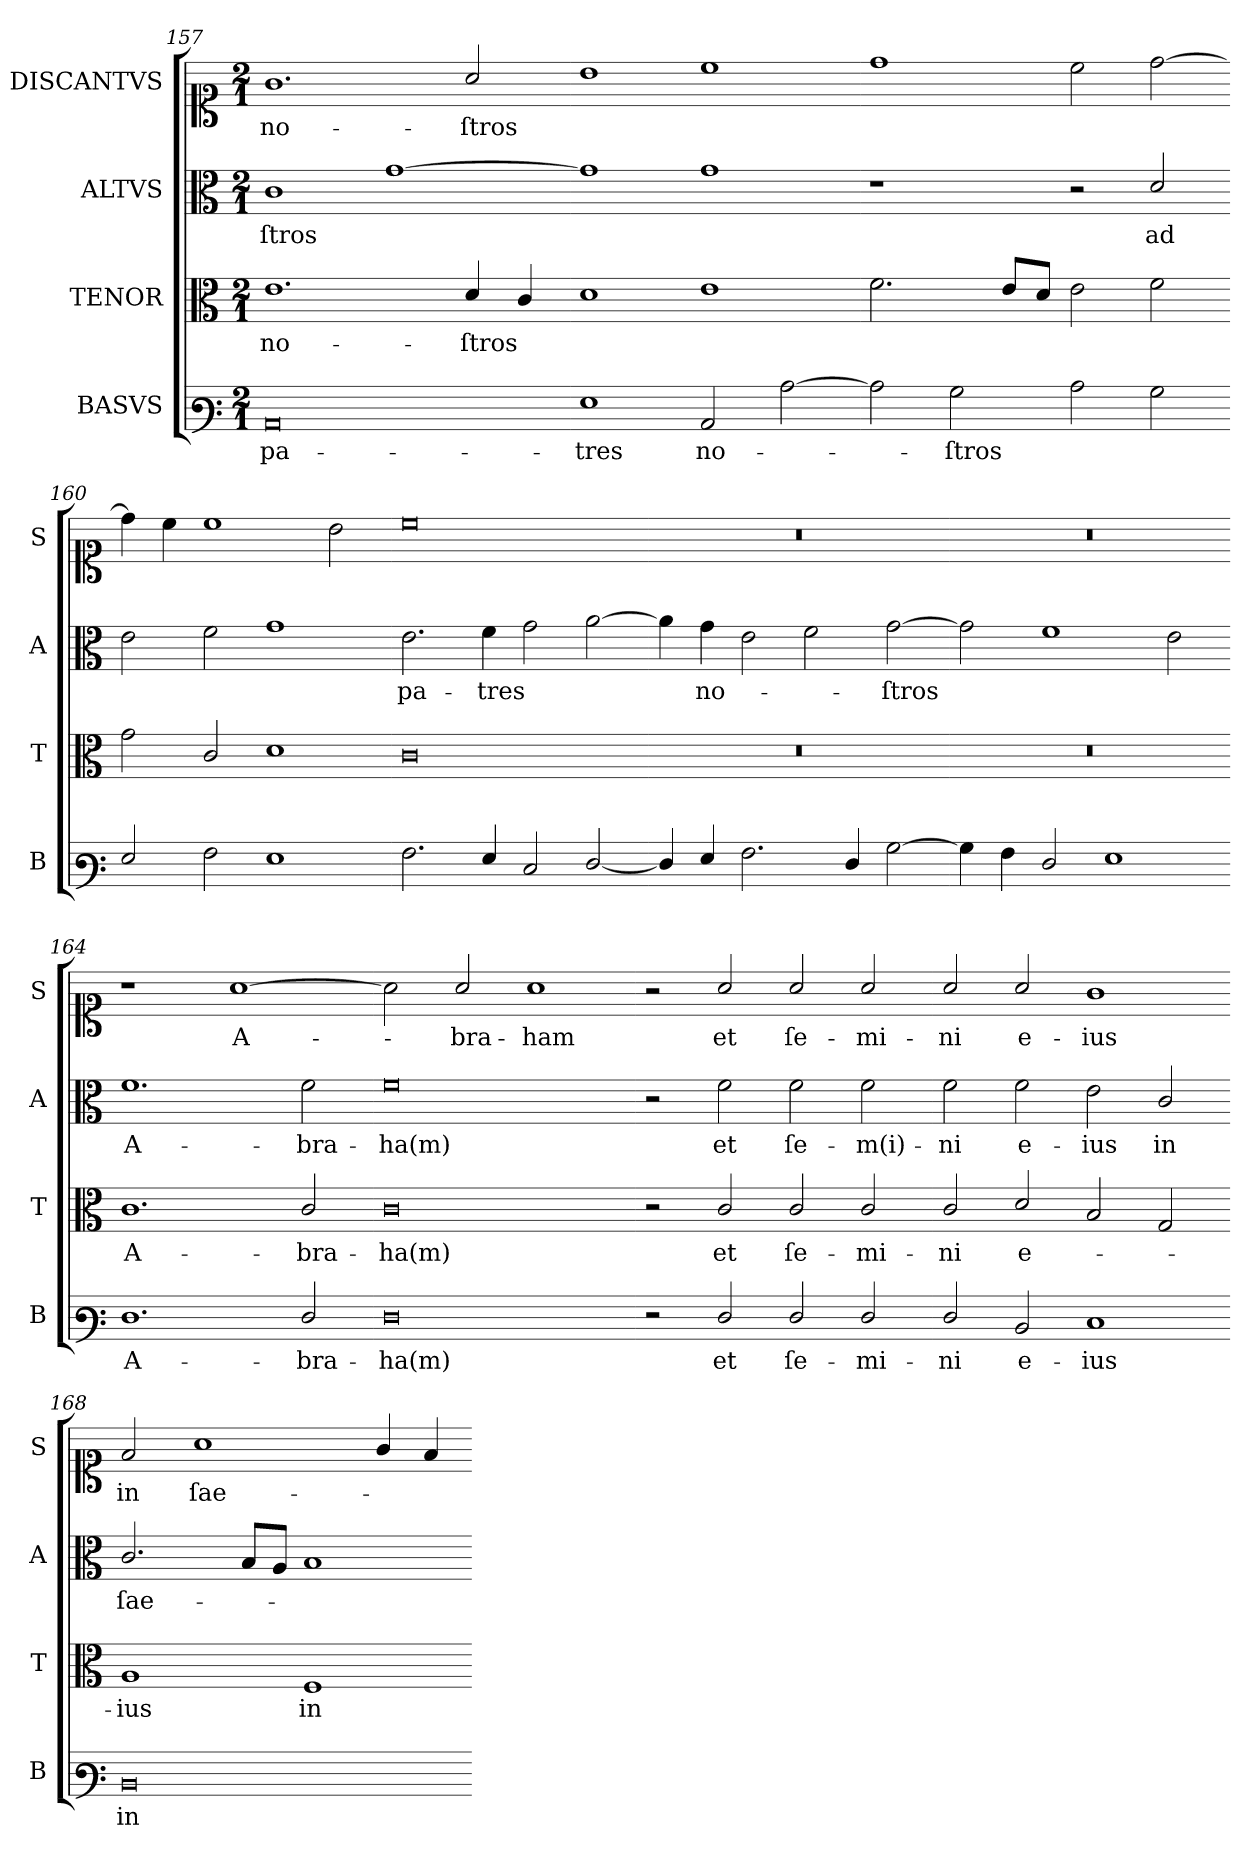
**kern	**text	**kern	**text	**kern	**text	**kern	**text
*part4	*part4	*part3	*part3	*part2	*part2	*part1	*part1
*staff4	*staff4	*staff3	*staff3	*staff2	*staff2	*staff1	*staff1
*I"BASVS	*	*I"TENOR	*	*I"ALTVS	*	*I"DISCANTVS	*
*I'B	*	*I'T	*	*I'A	*	*I'S	*
*clefF3	*	*clefC3	*	*clefC3	*	*clefC1	*
*k[]	*	*k[]	*	*k[]	*	*k[]	*
*A:aeo	*	*A:aeo	*	*A:aeo	*	*A:aeo	*
*M2/1	*	*M2/1	*	*M2/1	*	*M2/1	*
=157	=157	=157	=157	=157	=157	=157	=157
!	!LO:LY:i	!	!	!	!	!	!
0C	pa-	1.e	no-	1c	-ſtros	1.g	no-
.	.	.	.	[1g	.	.	.
.	.	4d/	-ſtros	.	.	2a/	-ſtros
.	.	4c/	.	.	.	.	.
=158-	=158-	=158-	=158-	=158-	=158-	=158-	=158-
!	!LO:LY:i	!	!	!	!	!	!
1G	-tres	1d	.	1g]	.	1b	.
!	!LO:LY:i	!	!	!	!	!	!
2C/	no-	1e	.	1g	.	1cc	.
[2c\	.	.	.	.	.	.	.
=159-	=159-	=159-	=159-	=159-	=159-	=159-	=159-
2c\]	.	2.f\	.	1r	.	1dd	.
!	!LO:LY:i	!	!	!	!	!	!
2B\	-ſtros	.	.	.	.	.	.
.	.	8e/L	.	.	.	.	.
.	.	8d/J	.	.	.	.	.
2c\	.	2e\	.	2r	.	2cc\	.
2B\	.	2f\	.	2d/	ad	[2dd\	.
=160-	=160-	=160-	=160-	=160-	=160-	=160-	=160-
2G/	.	2g\	.	2e\	.	4dd\]	.
.	.	.	.	.	.	4cc\	.
2A\	.	2c/	.	2f\	.	1cc	.
1G	.	1d	.	1g	.	.	.
.	.	.	.	.	.	2b\	.
=161-	=161-	=161-	=161-	=161-	=161-	=161-	=161-
2.A\	.	0c	.	2.e\	pa-	0cc	.
4G/	.	.	.	4f\	-tres	.	.
2E/	.	.	.	2g\	.	.	.
[2F/	.	.	.	[2a\	.	.	.
=162-	=162-	=162-	=162-	=162-	=162-	=162-	=162-
4F/]	.	0r	.	4a\]	.	0r	.
4G/	.	.	.	4g\	no-	.	.
2.A\	.	.	.	2e\	.	.	.
.	.	.	.	2f\	.	.	.
4F/	.	.	.	.	.	.	.
[2B\	.	.	.	[2g\	-ſtros	.	.
=163-	=163-	=163-	=163-	=163-	=163-	=163-	=163-
4B\]	.	0r	.	2g\]	.	0r	.
4A\	.	.	.	.	.	.	.
2F/	.	.	.	1f	.	.	.
1G	.	.	.	.	.	.	.
.	.	.	.	2e\	.	.	.
=164-	=164-	=164-	=164-	=164-	=164-	=164-	=164-
1.F	A-	1.c	A-	1.f	A-	1r	.
.	.	.	.	.	.	[1a	A-
2F/	-bra-	2c/	-bra-	2f\	-bra-	.	.
=165-	=165-	=165-	=165-	=165-	=165-	=165-	=165-
0F	-ha(m)	0c	-ha(m)	0f	-ha(m)	2a]	.
.	.	.	.	.	.	2a/	-bra-
.	.	.	.	.	.	1a	-ham
=166-	=166-	=166-	=166-	=166-	=166-	=166-	=166-
2r	.	2r	.	2r	.	2r	.
2F/	et	2c/	et	2f\	et	2a/	et
2F/	ſe-	2c/	ſe-	2f\	ſe-	2a/	ſe-
2F/	-mi-	2c/	-mi-	2f\	-m(i)-	2a/	-mi-
=167-	=167-	=167-	=167-	=167-	=167-	=167-	=167-
2F/	-ni	2c/	-ni	2f\	-ni	2a/	-ni
2D/	e-	2d/	e-	2f\	e-	2a/	e-
1E	ius	2B/	.	2e\	-ius	1g	-ius
.	.	2G/	.	2c/	in	.	.
=168-	=168-	=168-	=168-	=168-	=168-	=168-	=168-
0D	in	1A	ius	2.c/	ſae-	2f/	in
.	.	.	.	.	.	1a	ſae-
.	.	.	.	8B/L	.	.	.
.	.	.	.	8A/J	.	.	.
.	.	1F	in	1B	.	.	.
.	.	.	.	.	.	4g/	.
.	.	.	.	.	.	4f/	.
=-	=-	=-	=-	=-	=-	=-	=-
*-	*-	*-	*-	*-	*-	*-	*-
